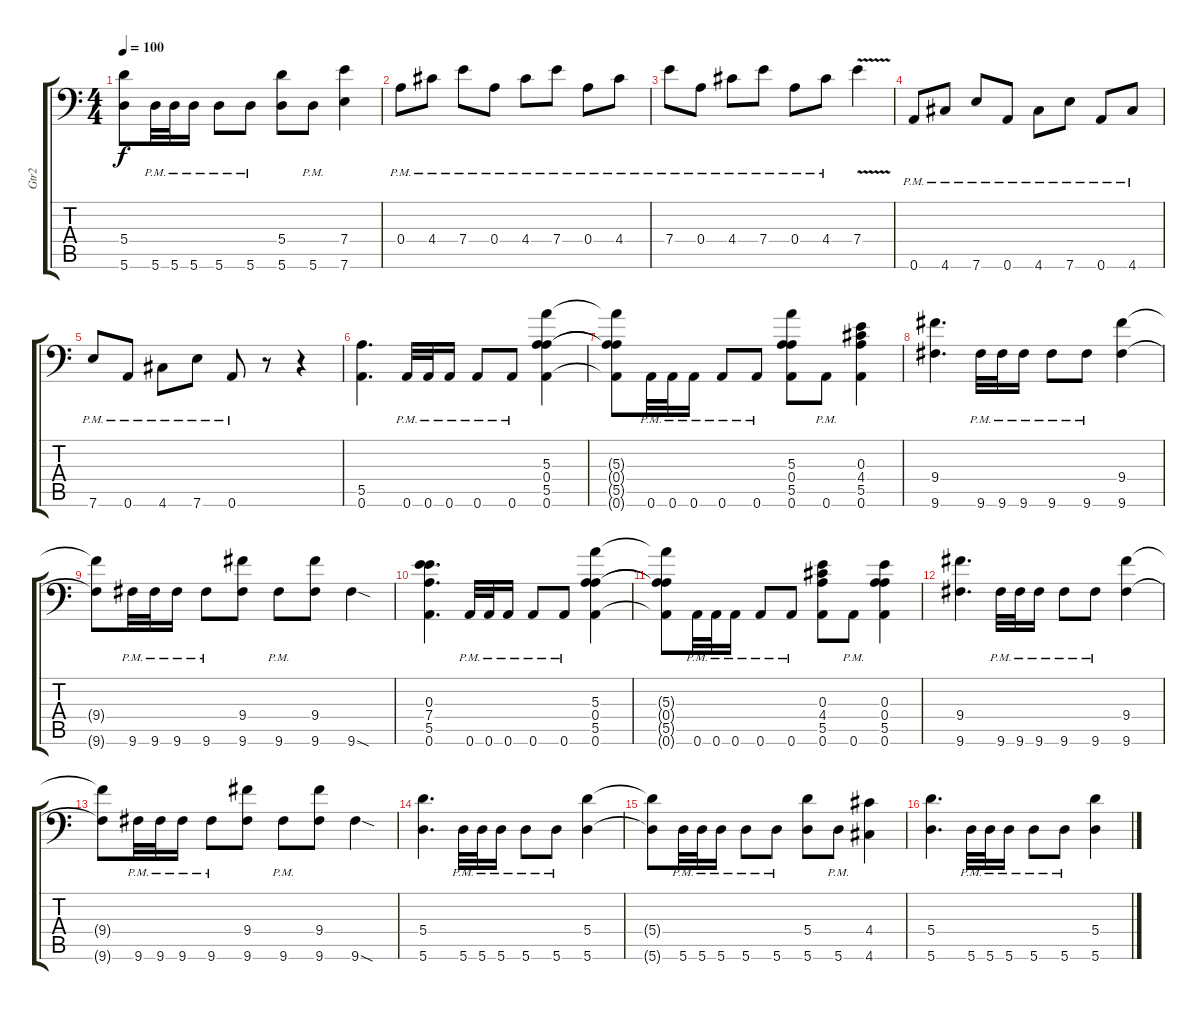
\track ("Gtr2" "Gtr2") {instrument distortionguitar}
\staff {score tabs}
\tuning (Db4 A3 E3 A2 E2 A1) {hide}
\ts (4 4)
\tempo 100
\clef f4
\ks c
(5.4{t} 5.6{t}).8{dy f} 5.6{pm}.32 5.6{pm}.32 5.6{pm}.16 5.6{pm}.8 5.6{pm}.8 (5.4 5.6).8 5.6{pm}.8 (7.4 7.6).4 |
0.4{pm}.8 4.4{pm}.8 7.4{pm}.8 0.4{pm}.8 4.4{pm}.8 7.4{pm}.8 0.4{pm}.8 4.4{pm}.8 |
7.4{pm}.8 0.4{pm}.8 4.4{pm}.8 7.4{pm}.8 0.4{pm}.8 4.4{pm}.8 7.4{v}.4 |
0.6{pm}.8 4.6{pm}.8 7.6{pm}.8 0.6{pm}.8 4.6{pm}.8 7.6{pm}.8 0.6{pm}.8 4.6{pm}.8 |
7.6{pm}.8 0.6{pm}.8 4.6{pm}.8 7.6{pm}.8 0.6{pm}.8 r.8 r.4 |
(5.5 0.6).4{d} 0.6{pm}.32 0.6{pm}.32 0.6{pm}.16 0.6{pm}.8 0.6{pm}.8 (5.3 0.4 5.5 0.6).4 |
(5.3{t} 0.4{t} 5.5{t} 0.6{t}).8 0.6{pm}.32 0.6{pm}.32 0.6{pm}.16 0.6{pm}.8 0.6{pm}.8 (5.3 0.4 5.5 0.6).8 0.6{pm}.8 (0.3 4.4 5.5 0.6).4 |
(9.4 9.6).4{d} 9.6{pm}.32 9.6{pm}.32 9.6{pm}.16 9.6{pm}.8 9.6{pm}.8 (9.4 9.6).4 |
(9.4{t} 9.6{t}).8 9.6{pm}.32 9.6{pm}.32 9.6{pm}.16 9.6{pm}.8 (9.4 9.6).8 9.6{pm}.8 (9.4 9.6).8 9.6{sod}.4 |
(0.3 7.4 5.5 0.6).4{d} 0.6{pm}.32 0.6{pm}.32 0.6{pm}.16 0.6{pm}.8 0.6{pm}.8 (5.3 0.4 5.5 0.6).4 |
(5.3{t} 0.4{t} 5.5{t} 0.6{t}).8 0.6{pm}.32 0.6{pm}.32 0.6{pm}.16 0.6{pm}.8 0.6{pm}.8 (0.3 4.4 5.5 0.6).8 0.6{pm}.8 (0.3 0.4 5.5 0.6).4 |
(9.4 9.6).4{d} 9.6{pm}.32 9.6{pm}.32 9.6{pm}.16 9.6{pm}.8 9.6{pm}.8 (9.4 9.6).4 |
(9.4{t} 9.6{t}).8 9.6{pm}.32 9.6{pm}.32 9.6{pm}.16 9.6{pm}.8 (9.4 9.6).8 9.6{pm}.8 (9.4 9.6).8 9.6{sod}.4 |
(5.4 5.6).4{d} 5.6{pm}.32 5.6{pm}.32 5.6{pm}.16 5.6{pm}.8 5.6{pm}.8 (5.4 5.6).4 |
(5.4{t} 5.6{t}).8 5.6{pm}.32 5.6{pm}.32 5.6{pm}.16 5.6{pm}.8 5.6{pm}.8 (5.4 5.6).8 5.6{pm}.8 (4.4 4.6).4 |
(5.4 5.6).4{d} 5.6{pm}.32 5.6{pm}.32 5.6{pm}.16 5.6{pm}.8 5.6{pm}.8 (5.4 5.6).4
